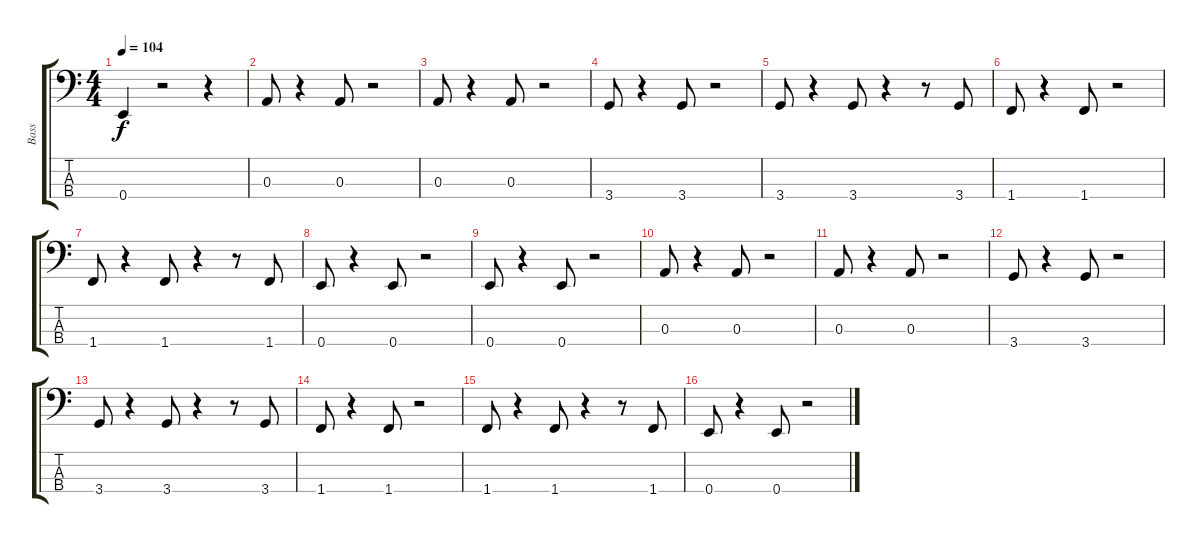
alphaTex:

\track ("Bass" "Bass") {instrument electricbassfinger}
\staff {score tabs}
\tuning (G2 D2 A1 E1) {hide}
\ts (4 4)
\tempo 104
\clef f4
\ks c
0.4.4{dy f} r.2 r.4 |
0.3.8 r.4 0.3.8 r.2 |
0.3.8 r.4 0.3.8 r.2 |
3.4.8 r.4 3.4.8 r.2 |
3.4.8 r.4 3.4.8 r.4 r.8 3.4.8 |
1.4.8 r.4 1.4.8 r.2 |
1.4.8 r.4 1.4.8 r.4 r.8 1.4.8 |
0.4.8 r.4 0.4.8 r.2 |
0.4.8 r.4 0.4.8 r.2 |
0.3.8 r.4 0.3.8 r.2 |
0.3.8 r.4 0.3.8 r.2 |
3.4.8 r.4 3.4.8 r.2 |
3.4.8 r.4 3.4.8 r.4 r.8 3.4.8 |
1.4.8 r.4 1.4.8 r.2 |
1.4.8 r.4 1.4.8 r.4 r.8 1.4.8 |
0.4.8 r.4 0.4.8 r.2
